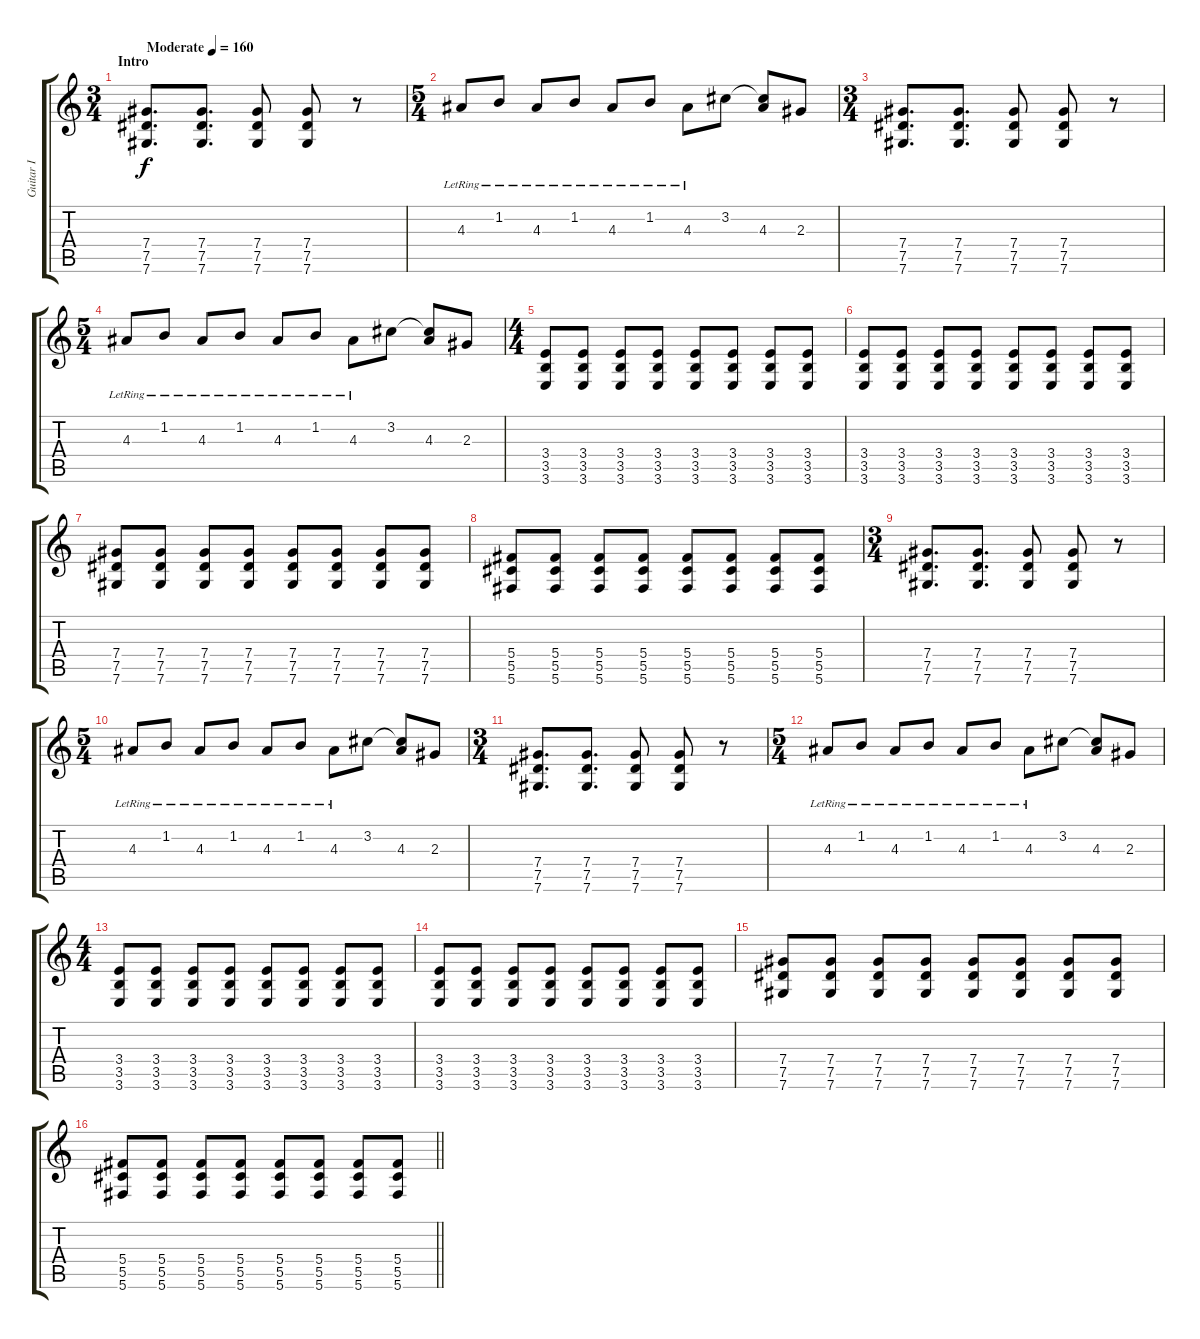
\track ("Guitar I" "Guitar I") {instrument distortionguitar}
\staff {score tabs}
\tuning (Eb4 Bb3 Gb3 Db3 Ab2 Db2) {hide}
\ts (3 4)
\section ("" "Intro")
\tempo (160 "Moderate")
\clef g2
\ks c
(7.4 7.5 7.6).8{d dy f instrument distortionguitar} (7.4 7.5 7.6).8{d} (7.4 7.5 7.6).8 (7.4 7.5 7.6).8 r.8 |
\ts (5 4)
4.3{lr}.8 1.2{lr}.8 4.3{lr}.8 1.2{lr}.8 4.3{lr}.8 1.2{lr}.8 4.3{lr}.8 3.2.8 (3.2{t} 4.3).8 2.3.8 |
\ts (3 4)
(7.4 7.5 7.6).8{d} (7.4 7.5 7.6).8{d} (7.4 7.5 7.6).8 (7.4 7.5 7.6).8 r.8 |
\ts (5 4)
4.3{lr}.8 1.2{lr}.8 4.3{lr}.8 1.2{lr}.8 4.3{lr}.8 1.2{lr}.8 4.3{lr}.8 3.2.8 (3.2{t} 4.3).8 2.3.8 |
\ts (4 4)
(3.4 3.5 3.6).8 (3.4 3.5 3.6).8 (3.4 3.5 3.6).8 (3.4 3.5 3.6).8 (3.4 3.5 3.6).8 (3.4 3.5 3.6).8 (3.4 3.5 3.6).8 (3.4 3.5 3.6).8 |
(3.4 3.5 3.6).8 (3.4 3.5 3.6).8 (3.4 3.5 3.6).8 (3.4 3.5 3.6).8 (3.4 3.5 3.6).8 (3.4 3.5 3.6).8 (3.4 3.5 3.6).8 (3.4 3.5 3.6).8 |
(7.4 7.5 7.6).8 (7.4 7.5 7.6).8 (7.4 7.5 7.6).8 (7.4 7.5 7.6).8 (7.4 7.5 7.6).8 (7.4 7.5 7.6).8 (7.4 7.5 7.6).8 (7.4 7.5 7.6).8 |
(5.4 5.5 5.6).8 (5.4 5.5 5.6).8 (5.4 5.5 5.6).8 (5.4 5.5 5.6).8 (5.4 5.5 5.6).8 (5.4 5.5 5.6).8 (5.4 5.5 5.6).8 (5.4 5.5 5.6).8 |
\ts (3 4)
(7.4 7.5 7.6).8{d} (7.4 7.5 7.6).8{d} (7.4 7.5 7.6).8 (7.4 7.5 7.6).8 r.8 |
\ts (5 4)
4.3{lr}.8 1.2{lr}.8 4.3{lr}.8 1.2{lr}.8 4.3{lr}.8 1.2{lr}.8 4.3{lr}.8 3.2.8 (3.2{t} 4.3).8 2.3.8 |
\ts (3 4)
(7.4 7.5 7.6).8{d} (7.4 7.5 7.6).8{d} (7.4 7.5 7.6).8 (7.4 7.5 7.6).8 r.8 |
\ts (5 4)
4.3{lr}.8 1.2{lr}.8 4.3{lr}.8 1.2{lr}.8 4.3{lr}.8 1.2{lr}.8 4.3{lr}.8 3.2.8 (3.2{t} 4.3).8 2.3.8 |
\ts (4 4)
(3.4 3.5 3.6).8 (3.4 3.5 3.6).8 (3.4 3.5 3.6).8 (3.4 3.5 3.6).8 (3.4 3.5 3.6).8 (3.4 3.5 3.6).8 (3.4 3.5 3.6).8 (3.4 3.5 3.6).8 |
(3.4 3.5 3.6).8 (3.4 3.5 3.6).8 (3.4 3.5 3.6).8 (3.4 3.5 3.6).8 (3.4 3.5 3.6).8 (3.4 3.5 3.6).8 (3.4 3.5 3.6).8 (3.4 3.5 3.6).8 |
(7.4 7.5 7.6).8 (7.4 7.5 7.6).8 (7.4 7.5 7.6).8 (7.4 7.5 7.6).8 (7.4 7.5 7.6).8 (7.4 7.5 7.6).8 (7.4 7.5 7.6).8 (7.4 7.5 7.6).8 |
\barLineRight lightlight
(5.4 5.5 5.6).8 (5.4 5.5 5.6).8 (5.4 5.5 5.6).8 (5.4 5.5 5.6).8 (5.4 5.5 5.6).8 (5.4 5.5 5.6).8 (5.4 5.5 5.6).8 (5.4 5.5 5.6).8
